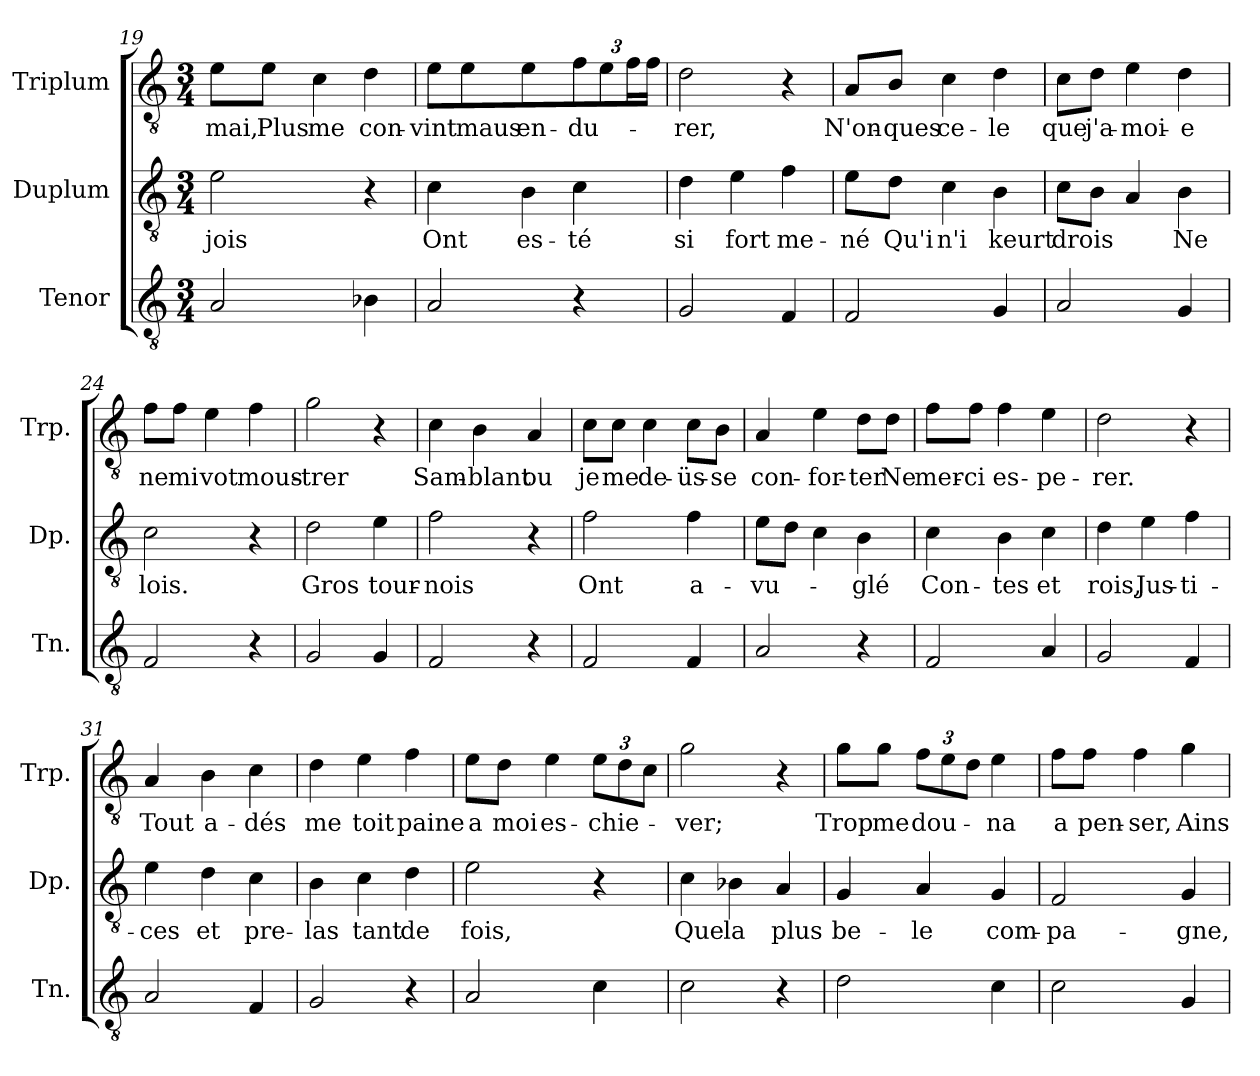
**kern	**kern	**text	**kern	**text
*part3	*part2	*part2	*part1	*part1
*staff3	*staff2	*staff2	*staff1	*staff1
*I"Tenor	*I"Duplum	*	*I"Triplum	*
*I'Tn.	*I'Dp.	*	*I'Trp.	*
*clefGv2	*clefGv2	*	*clefGv2	*
*k[]	*k[]	*	*k[]	*
*M3/4	*M3/4	*	*M3/4	*
=19	=19	=19	=19	=19
!	!	!LO:LY:b	!	!LO:LY:b
2A/	2e\	-jois	8e\L	-mai,
!	!	!	!	!LO:LY:b
.	.	.	8e\J	Plus
!	!	!	!	!LO:LY:b
.	.	.	4c\	me
!	!	!	!	!LO:LY:b
4B-X\	4r	.	4d\	con-
=20	=20	=20	=20	=20
!	!	!LO:LY:b	!	!LO:LY:b
2A/	4c\	Ont	8e\L	-vint
!	!	!	!	!LO:LY:b
.	.	.	8e\J	maus
!	!	!LO:LY:b	!	!LO:LY:b
.	4B\	es-	4e\	en-
!	!	!LO:LY:b	!	!
*	*	*	*Xbrackettup	*
!	!	!	!	!LO:LY:b
4r	4c\	-té	12f\L	-du-
.	.	.	12e\	.
*	*	*	*tremolo	*
.	.	.	24f\	.
.	.	.	24f\JJ	.
*	*	*	*Xtremolo	*
=21	=21	=21	=21	=21
!	!	!LO:LY:b	!	!LO:LY:b
2G/	4d\	si	2d\	-rer,
!	!	!LO:LY:b	!	!
.	4e\	fort	.	.
!	!	!LO:LY:b	!	!
4F/	4f\	me-	4r	.
=22	=22	=22	=22	=22
!	!	!LO:LY:b	!	!LO:LY:b
2F/	8e\L	-né	8A/L	N'on-
!	!	!LO:LY:b	!	!LO:LY:b
.	8d\J	Qu'i	8B/J	-ques
!	!	!LO:LY:b	!	!LO:LY:b
.	4c\	n'i	4c\	ce-
!	!	!LO:LY:b	!	!LO:LY:b
4G/	4B\	keurt	4d\	-le
!!LO:LB:g=z
=23	=23	=23	=23	=23
!	!	!LO:LY:b	!	!LO:LY:b
2A/	8c\L	drois	8c\L	que
!	!	!	!	!LO:LY:b
.	8B\J	.	8d\J	j'a-
!	!	!	!	!LO:LY:b
.	4A/	.	4e\	-moi-
!	!	!LO:LY:b	!	!LO:LY:b
4G/	4B\	Ne	4d\	-e
=24	=24	=24	=24	=24
!	!	!LO:LY:b	!	!LO:LY:b
2F/	2c\	lois.	8f\L	ne
!	!	!	!	!LO:LY:b
.	.	.	8f\J	mi
!	!	!	!	!LO:LY:b
.	.	.	4e\	vot
!	!	!	!	!LO:LY:b
4r	4r	.	4f\	mous-
=25	=25	=25	=25	=25
!	!	!LO:LY:b	!	!LO:LY:b
2G/	2d\	Gros	2g\	-trer
!	!	!LO:LY:b	!	!
4G/	4e\	tour-	4r	.
=26	=26	=26	=26	=26
!	!	!LO:LY:b	!	!LO:LY:b
2F/	2f\	-nois	4c\	Sam-
!	!	!	!	!LO:LY:b
.	.	.	4B\	-blant
!	!	!	!	!LO:LY:b
4r	4r	.	4A/	ou
=27	=27	=27	=27	=27
!	!	!LO:LY:b	!	!LO:LY:b
2F/	2f\	Ont	8c\L	je
!	!	!	!	!LO:LY:b
.	.	.	8c\J	me
!	!	!	!	!LO:LY:b
.	.	.	4c\	de-
!	!	!LO:LY:b	!	!LO:LY:b
4F/	4f\	a-	8c\L	-üs-
!	!	!	!	!LO:LY:b
.	.	.	8B\J	-se
=28	=28	=28	=28	=28
!	!	!LO:LY:b	!	!LO:LY:b
2A/	8e\L	-vu-	4A/	con-
.	8d\J	.	.	.
!	!	!	!	!LO:LY:b
.	4c\	.	4e\	-for-
!	!	!LO:LY:b	!	!LO:LY:b
4r	4B\	-glé	8d\L	-ter
!	!	!	!	!LO:LY:b
.	.	.	8d\J	Ne
!!LO:LB:g=z
=29	=29	=29	=29	=29
!	!	!LO:LY:b	!	!LO:LY:b
2F/	4c\	Con-	8f\L	mer-
!	!	!	!	!LO:LY:b
.	.	.	8f\J	-ci
!	!	!LO:LY:b	!	!LO:LY:b
.	4B\	-tes	4f\	es-
!	!	!LO:LY:b	!	!LO:LY:b
4A/	4c\	et	4e\	-pe-
=30	=30	=30	=30	=30
!	!	!LO:LY:b	!	!LO:LY:b
2G/	4d\	rois,	2d\	-rer.
!	!	!LO:LY:b	!	!
.	4e\	Jus-	.	.
!	!	!LO:LY:b	!	!
4F/	4f\	-ti-	4r	.
=31	=31	=31	=31	=31
!	!	!LO:LY:b	!	!LO:LY:b
2A/	4e\	-ces	4A/	Tout
!	!	!LO:LY:b	!	!LO:LY:b
.	4d\	et	4B\	a-
!	!	!LO:LY:b	!	!LO:LY:b
4F/	4c\	pre-	4c\	-dés
=32	=32	=32	=32	=32
!	!	!LO:LY:b	!	!LO:LY:b
2G/	4B\	-las	4d\	me
!	!	!LO:LY:b	!	!LO:LY:b
.	4c\	tant	4e\	toit
!	!	!LO:LY:b	!	!LO:LY:b
4r	4d\	de	4f\	paine
=33	=33	=33	=33	=33
!	!	!LO:LY:b	!	!LO:LY:b
2A/	2e\	fois,	8e\L	a
!	!	!	!	!LO:LY:b
.	.	.	8d\J	moi
!	!	!	!	!LO:LY:b
.	.	.	4e\	es-
!	!	!	!	!LO:LY:b
4c\	4r	.	12e\L	-chie-
.	.	.	12d\	.
.	.	.	12c\J	.
=34	=34	=34	=34	=34
!	!	!LO:LY:b	!	!LO:LY:b
2c\	4c\	Que	2g\	-ver;
!	!	!LO:LY:b	!	!
.	4B-X\	la	.	.
!	!	!LO:LY:b	!	!
4r	4A/	plus	4r	.
!!LO:LB:g=z
=35	=35	=35	=35	=35
!	!	!LO:LY:b	!	!LO:LY:b
2d\	4G/	be-	8g\L	Trop
!	!	!	!	!LO:LY:b
.	.	.	8g\J	me
!	!	!LO:LY:b	!	!LO:LY:b
.	4A/	-le	12f\L	dou-
.	.	.	12e\	.
.	.	.	12d\J	.
!	!	!LO:LY:b	!	!LO:LY:b
4c\	4G/	com-	4e\	-na
=36	=36	=36	=36	=36
!	!	!LO:LY:b	!	!LO:LY:b
2c\	2F/	-pa-	8f\L	a
!	!	!	!	!LO:LY:b
.	.	.	8f\J	pen-
!	!	!	!	!LO:LY:b
.	.	.	4f\	-ser,
!	!	!LO:LY:b	!	!LO:LY:b
4G/	4G/	-gne,	4g\	Ains
=	=	=	=	=
*-	*-	*-	*-	*-
